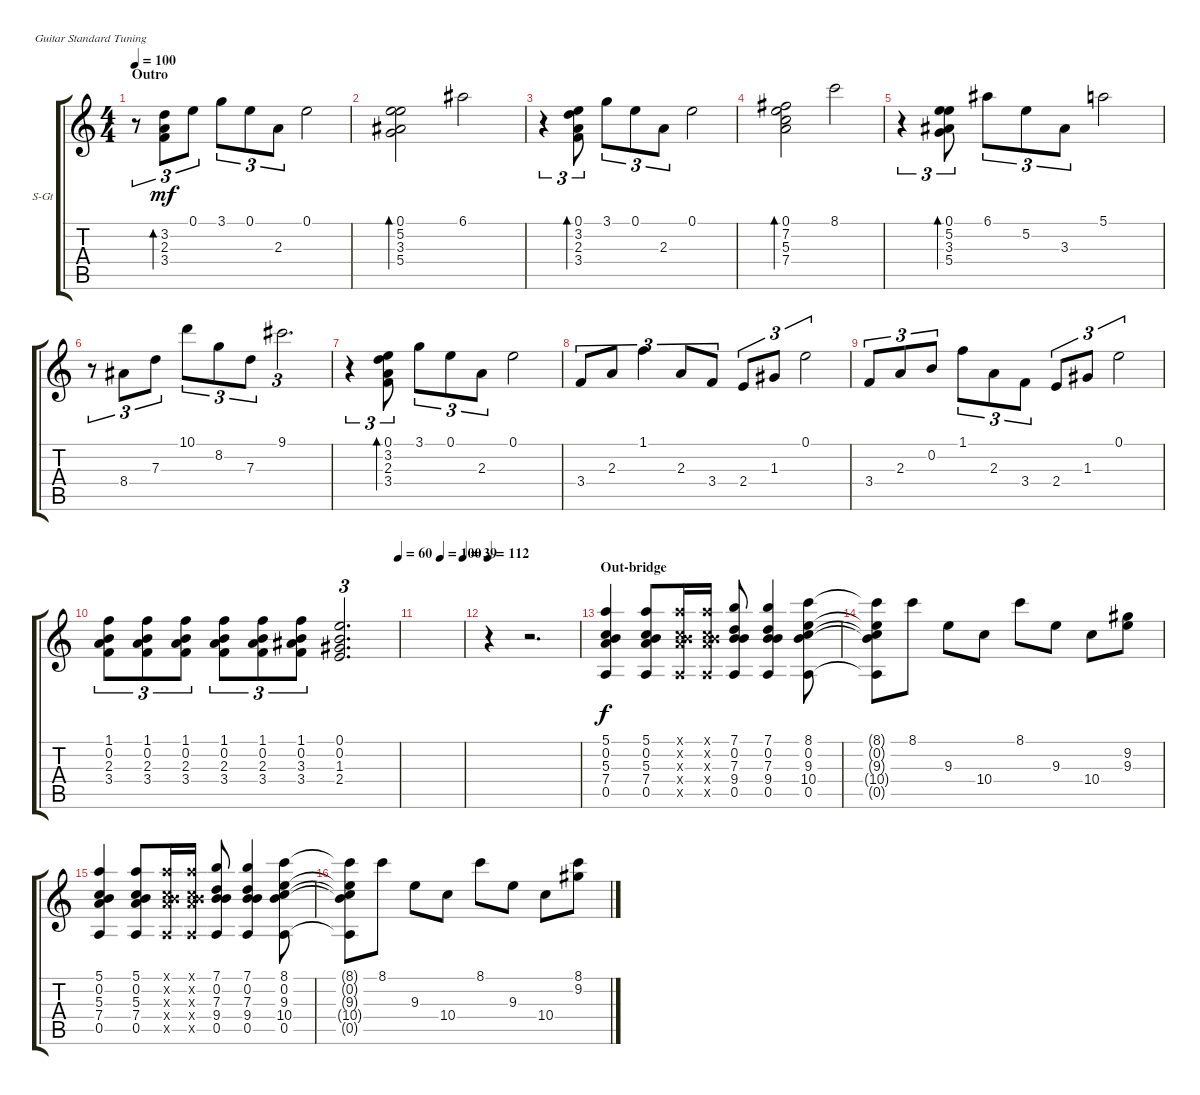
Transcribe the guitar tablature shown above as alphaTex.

\bracketExtendMode groupsimilarinstruments
\firstSystemTrackNameOrientation horizontal
\otherSystemsTrackNameOrientation horizontal
\track ("guitar clean (Artur Potemkin)" "S-Gt") {instrument acousticguitarsteel}
\staff {score tabs}
\tuning (E4 B3 G3 D3 A2 E2)
\ts (4 4)
\section ("" "Outro")
\tempo 100
\clef g2
\ks aminor
r.8{tu (3 2) dy mf} (3.4 2.3 3.2).8{tu (3 2) bd 120} 0.1.8{tu (3 2)} 3.1.8{tu (3 2)} 0.1.8{tu (3 2)} 2.3.8{tu (3 2)} 0.1.2 |
(5.4 3.3 5.2 0.1).2{bd 234} 6.1.2 |
r.4{tu (3 2)} (3.4 2.3 3.2 0.1).8{tu (3 2) bd 60} 3.1.8{tu (3 2)} 0.1.8{tu (3 2)} 2.3.8{tu (3 2)} 0.1.2 |
(7.4 5.3 7.2 0.1).2{bd 231} 8.1.2 |
r.4{tu (3 2)} (5.4 3.3 5.2 0.1).8{tu (3 2) bd 60} 6.1.8{tu (3 2)} 5.2.8{tu (3 2)} 3.3.8{tu (3 2)} 5.1.2 |
r.8{tu (3 2)} 8.4.8{tu (3 2)} 7.3.8{tu (3 2)} 10.1.8{tu (3 2)} 8.2.8{tu (3 2)} 7.3.8{tu (3 2)} 9.1.2{d tu (3 2)} |
r.4{tu (3 2)} (3.4 2.3 3.2 0.1).8{tu (3 2) bd 60} 3.1.8{tu (3 2)} 0.1.8{tu (3 2)} 2.3.8{tu (3 2)} 0.1.2 |
3.4.8{tu (3 2)} 2.3.8{tu (3 2)} 1.1.4{tu (3 2)} 2.3.8{tu (3 2)} 3.4.8{tu (3 2)} 2.4.8{tu (3 2)} 1.3.8{tu (3 2)} 0.1.2{tu (3 2)} |
3.4.8{tu (3 2)} 2.3.8{tu (3 2)} 0.2.8{tu (3 2)} 1.1.8{tu (3 2)} 2.3.8{tu (3 2)} 3.4.8{tu (3 2)} 2.4.8{tu (3 2)} 1.3.8{tu (3 2)} 0.1.2{tu (3 2)} |
\tempo (60 1)
(3.4 2.3 0.2 1.1).8{tu (3 2)} (2.3 0.2 1.1 3.4).8{tu (3 2)} (0.2 1.1 2.3 3.4).8{tu (3 2)} (1.1 3.4 2.3 0.2).8{tu (3 2)} (2.3 3.4 0.2 1.1).8{tu (3 2)} (3.4 3.3 0.2 1.1).8{tu (3 2)} (1.3 2.4 0.1 0.2).2{d tu (3 2)} |
\tempo (100 0.5)
\tempo (39 1)
|
\tempo 112
r.4 r.2{d} |
\section ("" "Out-bridge")
(5.1 0.2 5.3 7.4 0.5).4{dy f} (5.1 0.2 5.3 7.4 0.5).8 (5.1{x} 0.2{x} 5.3{x} 7.4{x} 0.5{x}).16 (5.1{x} 0.2{x} 5.3{x} 7.4{x} 0.5{x}).16 (7.1 0.2 7.3 9.4 0.5).8 (7.1 0.2 7.3 9.4 0.5).4 (8.1 0.2 9.3 10.4 0.5).8 |
(8.1{t} 0.2{t} 9.3{t} 10.4{t} 0.5{t}).8 8.1.8 9.3.8 10.4.8 8.1.8 9.3.8 10.4.8 (9.2 9.3).8 |
(5.1 0.2 5.3 7.4 0.5).4 (5.1 0.2 5.3 7.4 0.5).8 (5.1{x} 0.2{x} 5.3{x} 7.4{x} 0.5{x}).16 (5.1{x} 0.2{x} 5.3{x} 7.4{x} 0.5{x}).16 (7.1 0.2 7.3 9.4 0.5).8 (7.1 0.2 7.3 9.4 0.5).4 (8.1 0.2 9.3 10.4 0.5).8 |
(8.1{t} 0.2{t} 9.3{t} 10.4{t} 0.5{t}).8 8.1.8 9.3.8 10.4.8 8.1.8 9.3.8 10.4.8 (8.1 9.2).8
